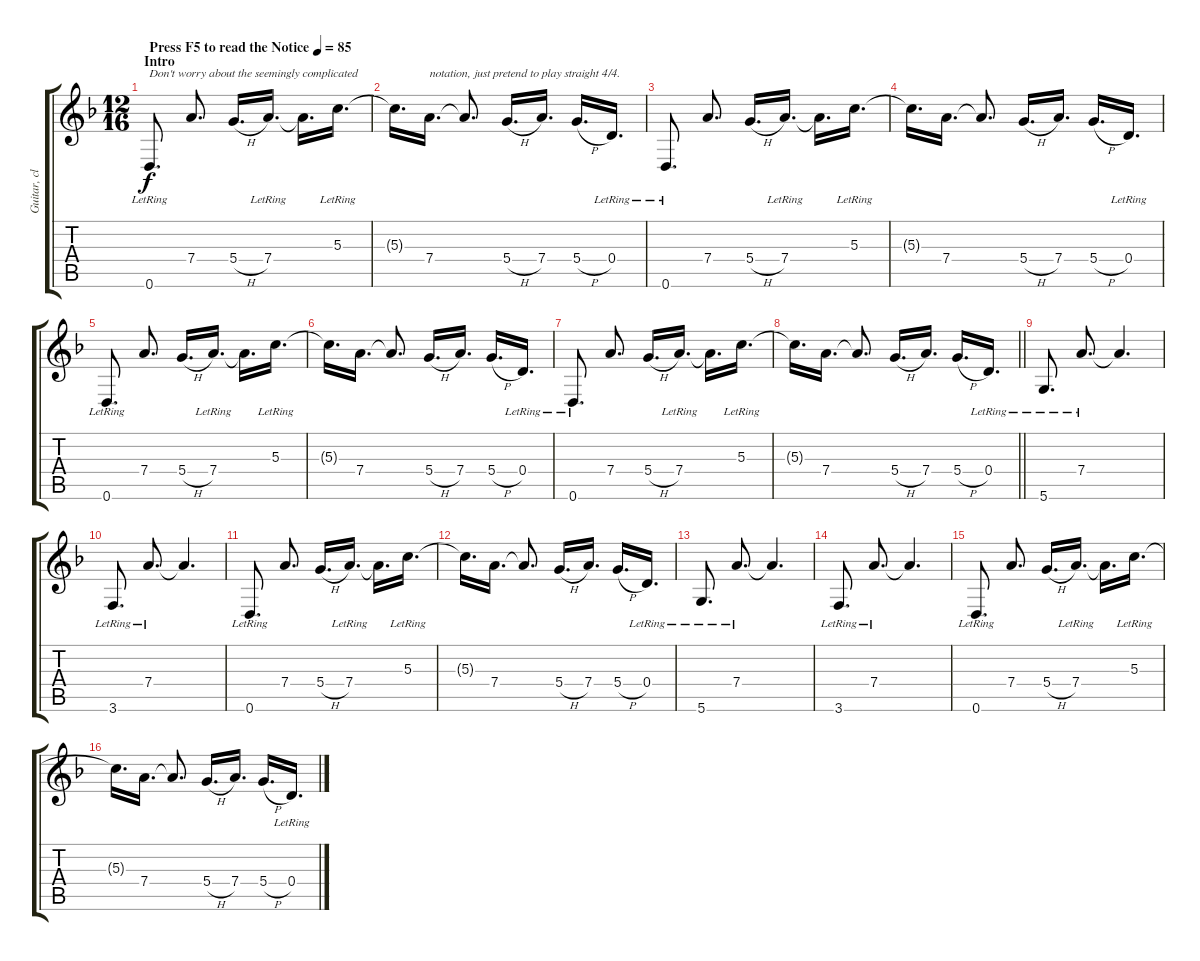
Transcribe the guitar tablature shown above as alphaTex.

\track ("Guitar, clean w/ delay" "Guitar, cl") {instrument electricguitarclean}
\staff {score tabs}
\tuning (E4 B3 G3 D3 A2 D2) {hide}
\ts (12 16)
\section ("" "Intro")
\tempo (85 "Press F5 to read the Notice")
\clef g2
\ks dminor
0.6{lr}.8{d txt "Don't worry about the seemingly complicated" dy f instrument electricguitarclean} 7.4.8{d} 5.4{h}.16{d} 7.4{lr}.16{d} 7.4{t}.16{d} 5.3{lr}.16{d} |
5.3{t}.16{d} 7.4.16{d txt "notation, just pretend to play straight 4/4."} 7.4{t}.8{d} 5.4{h}.16{d} 7.4.16{d} 5.4{h}.16{d} 0.4{lr}.16{d} |
0.6{lr}.8{d} 7.4.8{d} 5.4{h}.16{d} 7.4{lr}.16{d} 7.4{t}.16{d} 5.3{lr}.16{d} |
5.3{t}.16{d} 7.4.16{d} 7.4{t}.8{d} 5.4{h}.16{d} 7.4.16{d} 5.4{h}.16{d} 0.4{lr}.16{d} |
0.6{lr}.8{d} 7.4.8{d} 5.4{h}.16{d} 7.4{lr}.16{d} 7.4{t}.16{d} 5.3{lr}.16{d} |
5.3{t}.16{d} 7.4.16{d} 7.4{t}.8{d} 5.4{h}.16{d} 7.4.16{d} 5.4{h}.16{d} 0.4{lr}.16{d} |
0.6{lr}.8{d} 7.4.8{d} 5.4{h}.16{d} 7.4{lr}.16{d} 7.4{t}.16{d} 5.3{lr}.16{d} |
\barLineRight lightlight
5.3{t}.16{d} 7.4.16{d} 7.4{t}.8{d} 5.4{h}.16{d} 7.4.16{d} 5.4{h}.16{d} 0.4{lr}.16{d} |
5.6{lr}.8{d txt ""} 7.4{lr}.8{d} 7.4{t}.4{d} |
3.6{lr}.8{d} 7.4{lr}.8{d} 7.4{t}.4{d} |
0.6{lr}.8{d} 7.4.8{d} 5.4{h}.16{d} 7.4{lr}.16{d} 7.4{t}.16{d} 5.3{lr}.16{d} |
5.3{t}.16{d} 7.4.16{d} 7.4{t}.8{d} 5.4{h}.16{d} 7.4.16{d} 5.4{h}.16{d} 0.4{lr}.16{d} |
5.6{lr}.8{d} 7.4{lr}.8{d} 7.4{t}.4{d} |
3.6{lr}.8{d} 7.4{lr}.8{d} 7.4{t}.4{d} |
0.6{lr}.8{d} 7.4.8{d} 5.4{h}.16{d} 7.4{lr}.16{d} 7.4{t}.16{d} 5.3{lr}.16{d} |
5.3{t}.16{d} 7.4.16{d} 7.4{t}.8{d} 5.4{h}.16{d} 7.4.16{d} 5.4{h}.16{d} 0.4{lr}.16{d}
